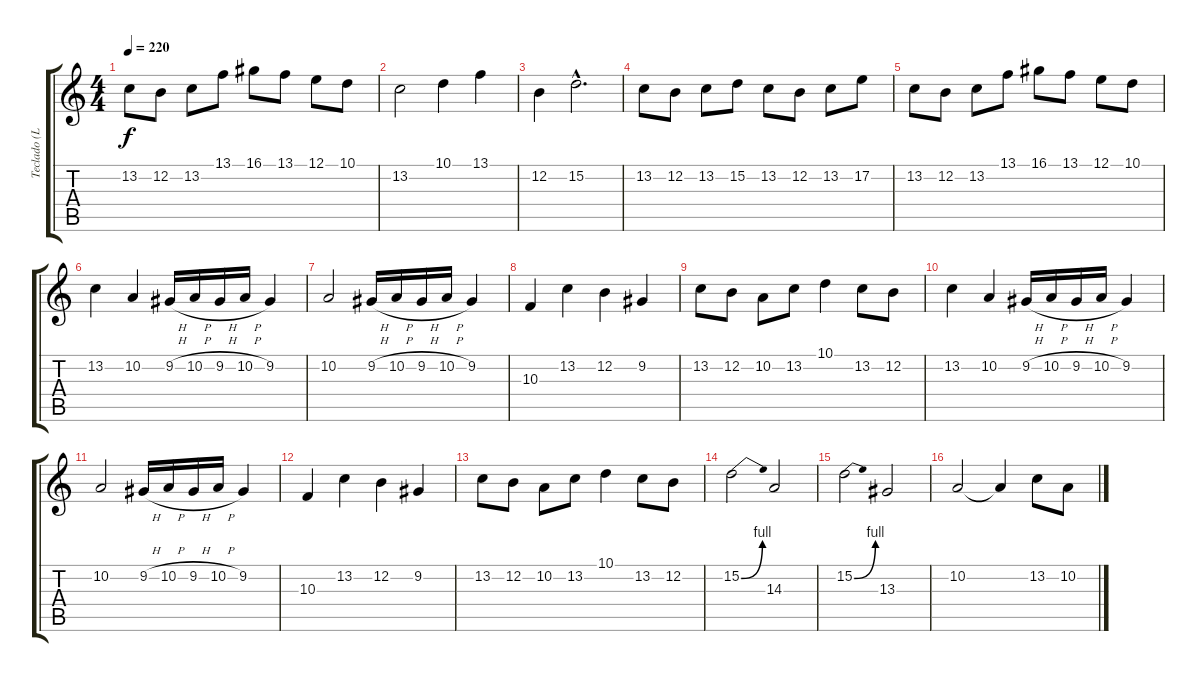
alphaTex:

\track ("Teclado (Lead y Solos)" "Teclado (L") {instrument electricgrandpiano}
\staff {score tabs}
\tuning (E4 B3 G3 D3 A2 E2) {hide}
\ts (4 4)
\tempo 220
\clef g2
\ks c
13.2.8{dy f} 12.2.8 13.2.8 13.1.8 16.1.8 13.1.8 12.1.8 10.1.8 |
13.2.2 10.1.4 13.1.4 |
12.2.4 15.2{hac}.2{d} |
13.2.8 12.2.8 13.2.8 15.2.8 13.2.8 12.2.8 13.2.8 17.2.8 |
13.2.8 12.2.8 13.2.8 13.1.8 16.1.8 13.1.8 12.1.8 10.1.8 |
13.2.4 10.2.4 9.2{h}.16 10.2{h}.16 9.2{h}.16 10.2{h}.16 9.2.4 |
10.2.2 9.2{h}.16 10.2{h}.16 9.2{h}.16 10.2{h}.16 9.2.4 |
10.3.4 13.2.4 12.2.4 9.2.4 |
13.2.8 12.2.8 10.2.8 13.2.8 10.1.4 13.2.8 12.2.8 |
13.2.4 10.2.4 9.2{h}.16 10.2{h}.16 9.2{h}.16 10.2{h}.16 9.2.4 |
10.2.2 9.2{h}.16 10.2{h}.16 9.2{h}.16 10.2{h}.16 9.2.4 |
10.3.4 13.2.4 12.2.4 9.2.4 |
13.2.8 12.2.8 10.2.8 13.2.8 10.1.4 13.2.8 12.2.8 |
15.2{be (bend 0 0 60 4)}.2 14.3.2 |
15.2{be (bend 0 0 60 4)}.2 13.3.2 |
10.2.2 10.2{t}.4 13.2.8 10.2.8
